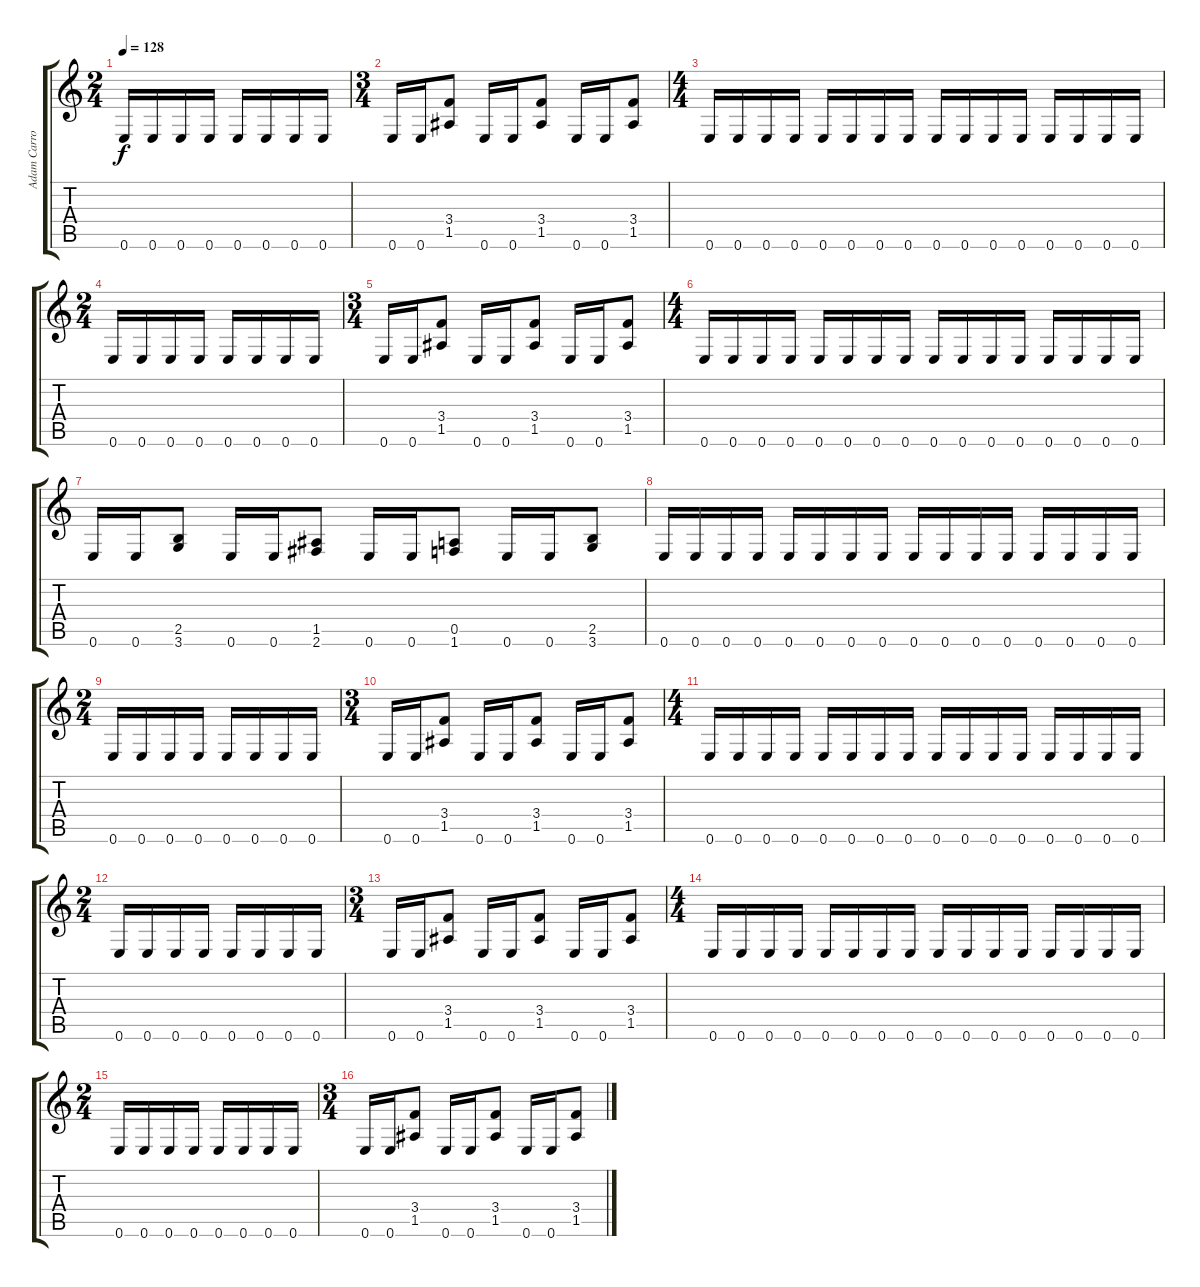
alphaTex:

\track ("Adam Carroll" "Adam Carro") {instrument distortionguitar}
\staff {score tabs}
\tuning (E4 B3 G3 D3 A2 E2) {hide}
\ts (2 4)
\tempo 128
\clef g2
\ks c
0.6.16{dy f} 0.6.16 0.6.16 0.6.16 0.6.16 0.6.16 0.6.16 0.6.16 |
\ts (3 4)
0.6.16 0.6.16 (3.4 1.5).8 0.6.16 0.6.16 (3.4 1.5).8 0.6.16 0.6.16 (3.4 1.5).8 |
\ts (4 4)
0.6.16 0.6.16 0.6.16 0.6.16 0.6.16 0.6.16 0.6.16 0.6.16 0.6.16 0.6.16 0.6.16 0.6.16 0.6.16 0.6.16 0.6.16 0.6.16 |
\ts (2 4)
0.6.16 0.6.16 0.6.16 0.6.16 0.6.16 0.6.16 0.6.16 0.6.16 |
\ts (3 4)
0.6.16 0.6.16 (3.4 1.5).8 0.6.16 0.6.16 (3.4 1.5).8 0.6.16 0.6.16 (3.4 1.5).8 |
\ts (4 4)
0.6.16 0.6.16 0.6.16 0.6.16 0.6.16 0.6.16 0.6.16 0.6.16 0.6.16 0.6.16 0.6.16 0.6.16 0.6.16 0.6.16 0.6.16 0.6.16 |
0.6.16 0.6.16 (2.5 3.6).8 0.6.16 0.6.16 (1.5 2.6).8 0.6.16 0.6.16 (0.5 1.6).8 0.6.16 0.6.16 (2.5 3.6).8 |
0.6.16 0.6.16 0.6.16 0.6.16 0.6.16 0.6.16 0.6.16 0.6.16 0.6.16 0.6.16 0.6.16 0.6.16 0.6.16 0.6.16 0.6.16 0.6.16 |
\ts (2 4)
0.6.16 0.6.16 0.6.16 0.6.16 0.6.16 0.6.16 0.6.16 0.6.16 |
\ts (3 4)
0.6.16 0.6.16 (3.4 1.5).8 0.6.16 0.6.16 (3.4 1.5).8 0.6.16 0.6.16 (3.4 1.5).8 |
\ts (4 4)
0.6.16 0.6.16 0.6.16 0.6.16 0.6.16 0.6.16 0.6.16 0.6.16 0.6.16 0.6.16 0.6.16 0.6.16 0.6.16 0.6.16 0.6.16 0.6.16 |
\ts (2 4)
0.6.16 0.6.16 0.6.16 0.6.16 0.6.16 0.6.16 0.6.16 0.6.16 |
\ts (3 4)
0.6.16 0.6.16 (3.4 1.5).8 0.6.16 0.6.16 (3.4 1.5).8 0.6.16 0.6.16 (3.4 1.5).8 |
\ts (4 4)
0.6.16 0.6.16 0.6.16 0.6.16 0.6.16 0.6.16 0.6.16 0.6.16 0.6.16 0.6.16 0.6.16 0.6.16 0.6.16 0.6.16 0.6.16 0.6.16 |
\ts (2 4)
0.6.16 0.6.16 0.6.16 0.6.16 0.6.16 0.6.16 0.6.16 0.6.16 |
\ts (3 4)
0.6.16 0.6.16 (3.4 1.5).8 0.6.16 0.6.16 (3.4 1.5).8 0.6.16 0.6.16 (3.4 1.5).8
